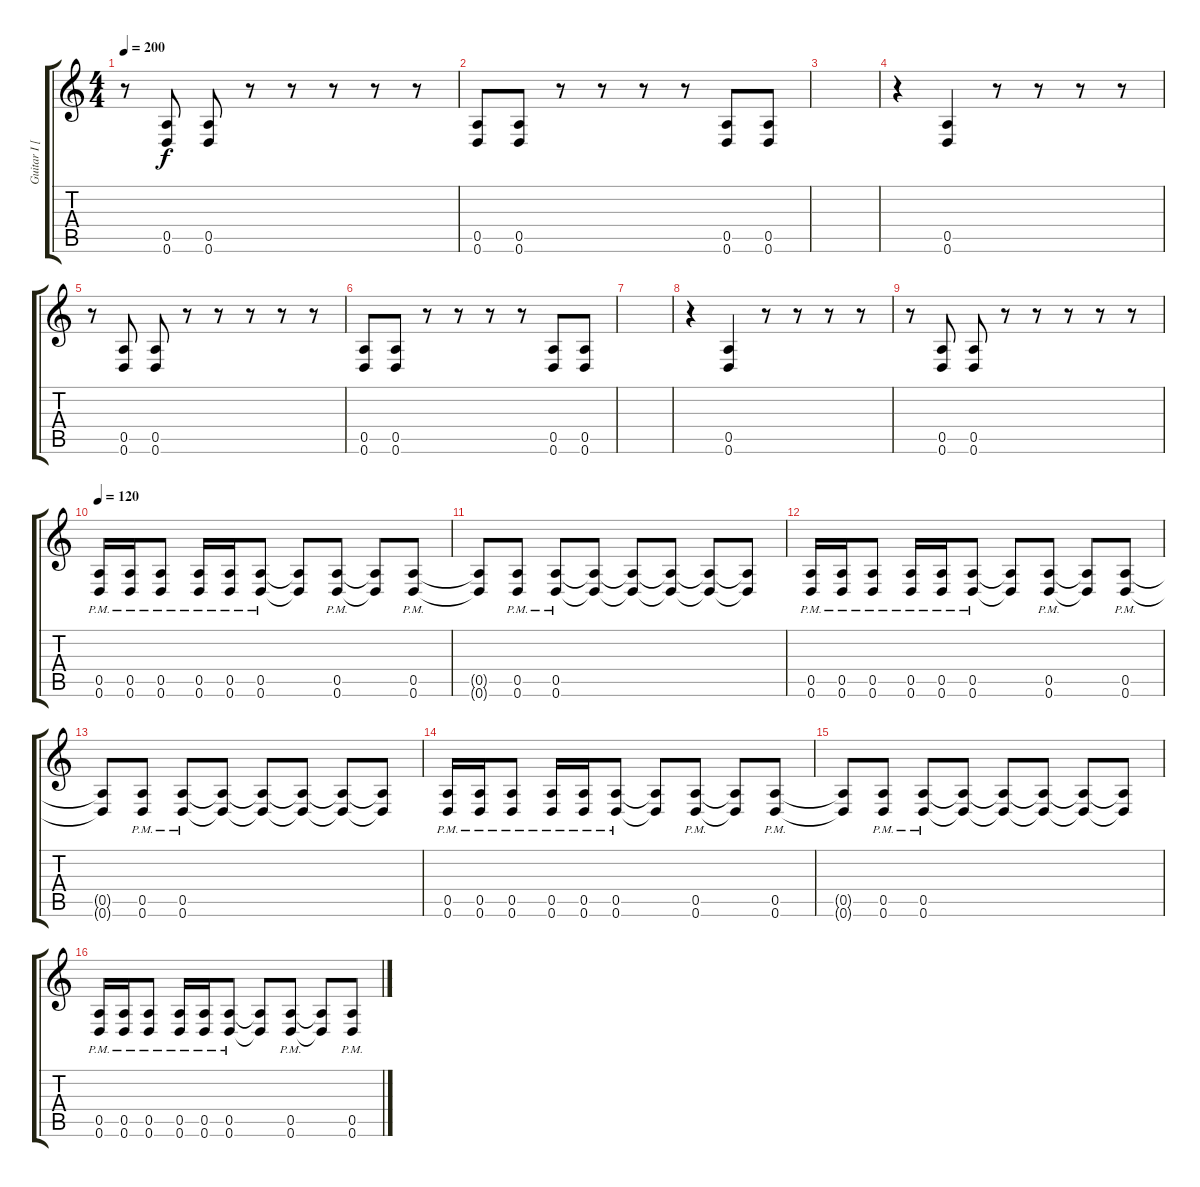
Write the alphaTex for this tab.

\track ("Guitar I [Eric]" "Guitar I [") {instrument distortionguitar}
\staff {score tabs}
\tuning (E4 B3 G3 D3 A2 D2) {hide}
\ts (4 4)
\tempo 200
\clef g2
\ks c
r.8{dy f} (0.5 0.6).8 (0.5 0.6).8 r.8 r.8 r.8 r.8 r.8 |
(0.5 0.6).8 (0.5 0.6).8 r.8 r.8 r.8 r.8 (0.5 0.6).8 (0.5 0.6).8 |
|
r.4 (0.5 0.6).4 r.8 r.8 r.8 r.8 |
r.8 (0.5 0.6).8 (0.5 0.6).8 r.8 r.8 r.8 r.8 r.8 |
(0.5 0.6).8 (0.5 0.6).8 r.8 r.8 r.8 r.8 (0.5 0.6).8 (0.5 0.6).8 |
|
r.4 (0.5 0.6).4 r.8 r.8 r.8 r.8 |
r.8 (0.5 0.6).8 (0.5 0.6).8 r.8 r.8 r.8 r.8 r.8 |
\tempo 120
(0.5{pm} 0.6{pm}).16 (0.5{pm} 0.6{pm}).16 (0.5{pm} 0.6{pm}).8 (0.5{pm} 0.6{pm}).16 (0.5{pm} 0.6{pm}).16 (0.5{pm} 0.6{pm}).8 (0.5{t} 0.6{t}).8 (0.5{pm} 0.6{pm}).8 (0.5{t} 0.6{t}).8 (0.5{pm} 0.6{pm}).8 |
(0.5{t} 0.6{t}).8 (0.5{pm} 0.6{pm}).8 (0.5{pm} 0.6{pm}).8 (0.5{t} 0.6{t}).8 (0.5{t} 0.6{t}).8 (0.5{t} 0.6{t}).8 (0.5{t} 0.6{t}).8 (0.5{t} 0.6{t}).8 |
(0.5{pm} 0.6{pm}).16 (0.5{pm} 0.6{pm}).16 (0.5{pm} 0.6{pm}).8 (0.5{pm} 0.6{pm}).16 (0.5{pm} 0.6{pm}).16 (0.5{pm} 0.6{pm}).8 (0.5{t} 0.6{t}).8 (0.5{pm} 0.6{pm}).8 (0.5{t} 0.6{t}).8 (0.5{pm} 0.6{pm}).8 |
(0.5{t} 0.6{t}).8 (0.5{pm} 0.6{pm}).8 (0.5{pm} 0.6{pm}).8 (0.5{t} 0.6{t}).8 (0.5{t} 0.6{t}).8 (0.5{t} 0.6{t}).8 (0.5{t} 0.6{t}).8 (0.5{t} 0.6{t}).8 |
(0.5{pm} 0.6{pm}).16 (0.5{pm} 0.6{pm}).16 (0.5{pm} 0.6{pm}).8 (0.5{pm} 0.6{pm}).16 (0.5{pm} 0.6{pm}).16 (0.5{pm} 0.6{pm}).8 (0.5{t} 0.6{t}).8 (0.5{pm} 0.6{pm}).8 (0.5{t} 0.6{t}).8 (0.5{pm} 0.6{pm}).8 |
(0.5{t} 0.6{t}).8 (0.5{pm} 0.6{pm}).8 (0.5{pm} 0.6{pm}).8 (0.5{t} 0.6{t}).8 (0.5{t} 0.6{t}).8 (0.5{t} 0.6{t}).8 (0.5{t} 0.6{t}).8 (0.5{t} 0.6{t}).8 |
(0.5{pm} 0.6{pm}).16 (0.5{pm} 0.6{pm}).16 (0.5{pm} 0.6{pm}).8 (0.5{pm} 0.6{pm}).16 (0.5{pm} 0.6{pm}).16 (0.5{pm} 0.6{pm}).8 (0.5{t} 0.6{t}).8 (0.5{pm} 0.6{pm}).8 (0.5{t} 0.6{t}).8 (0.5{pm} 0.6{pm}).8
